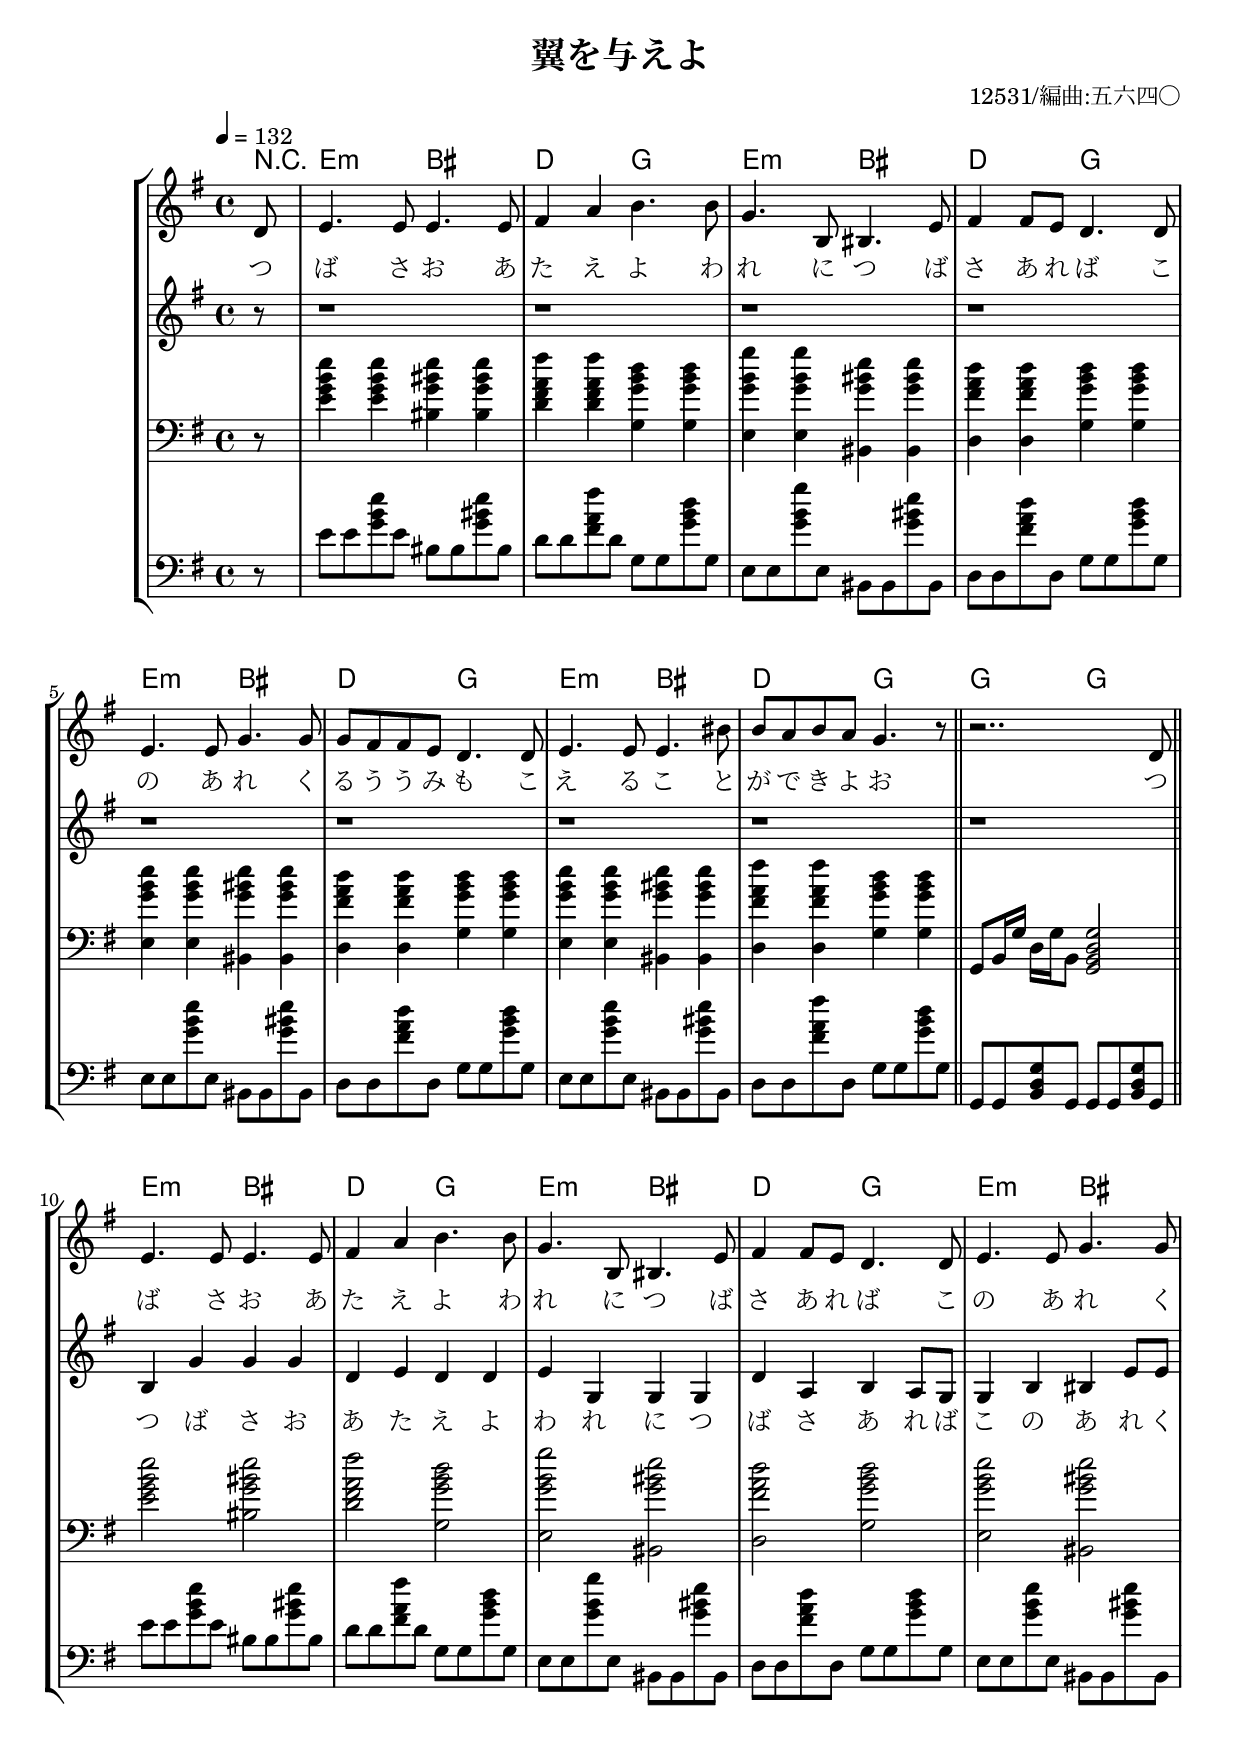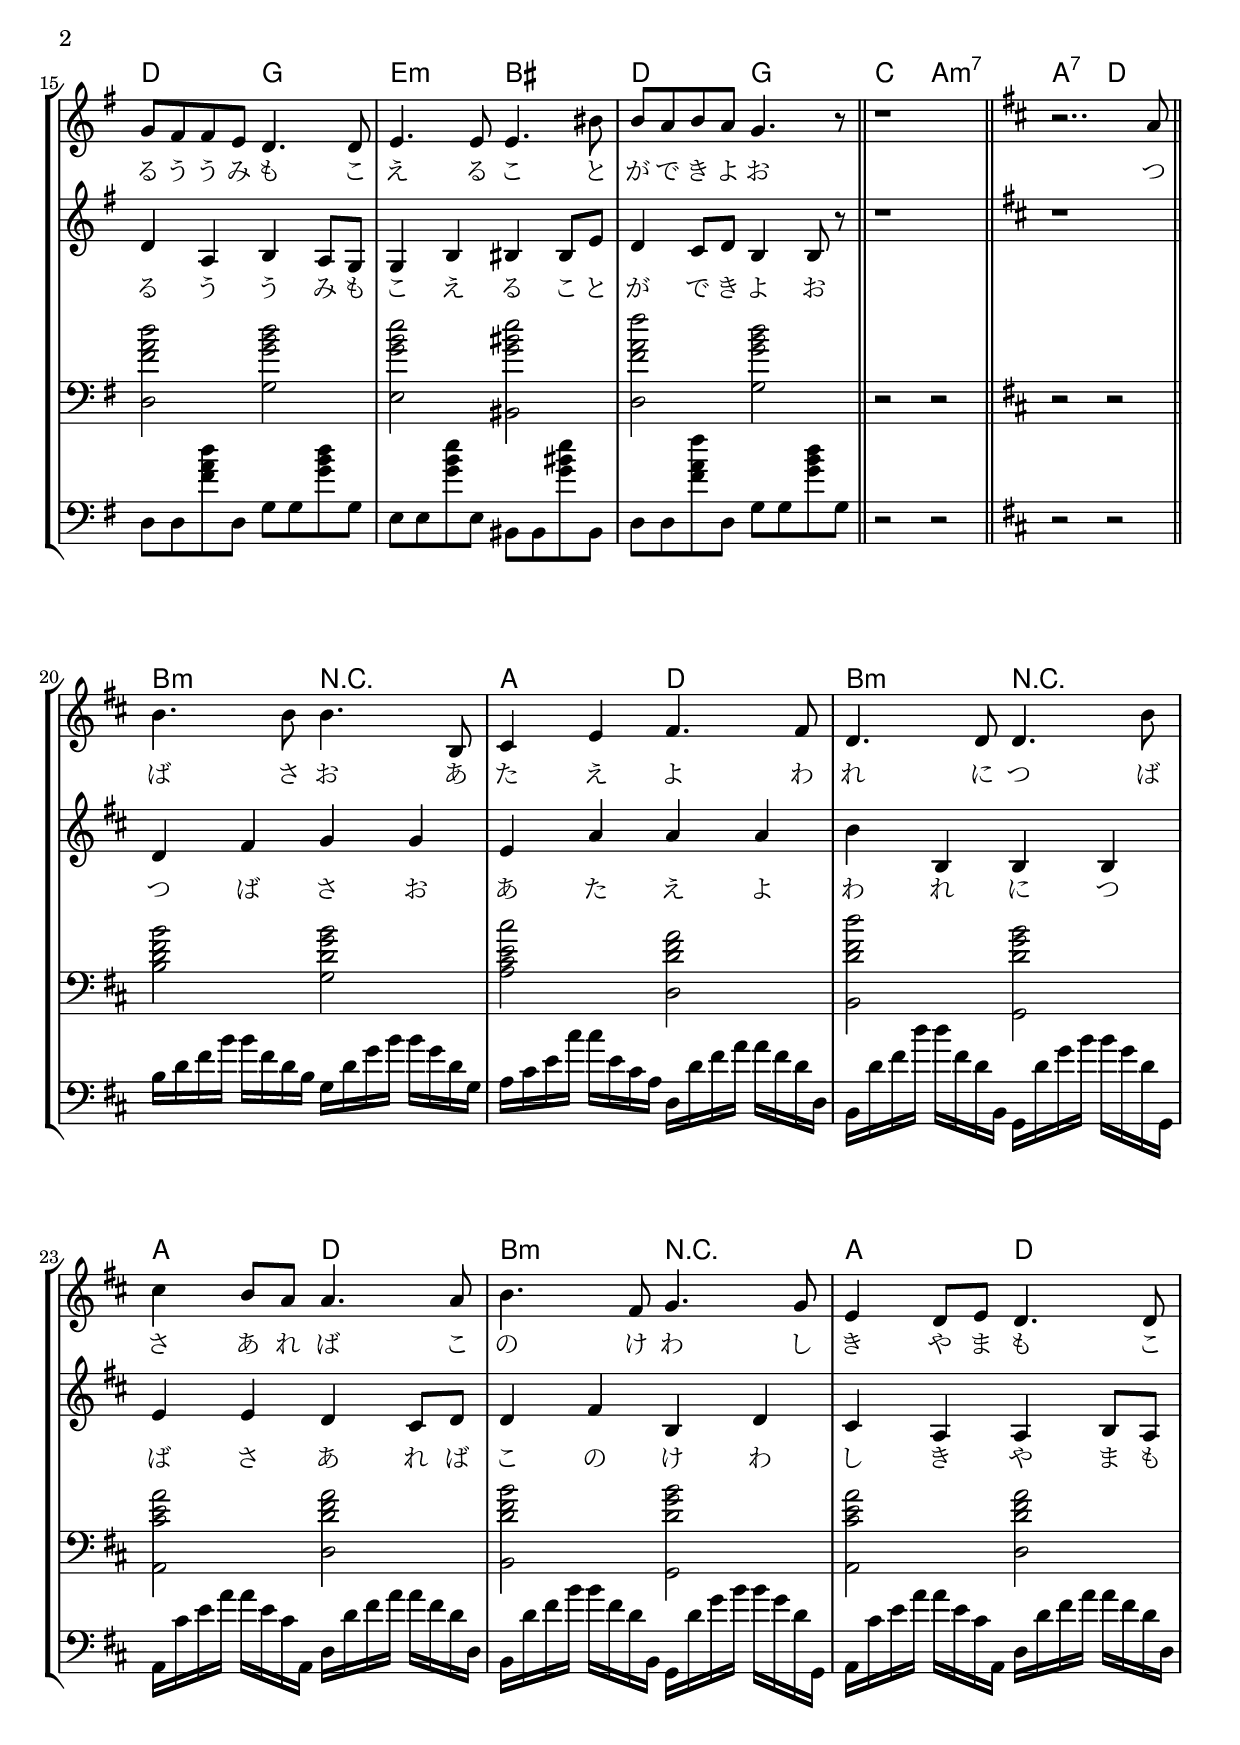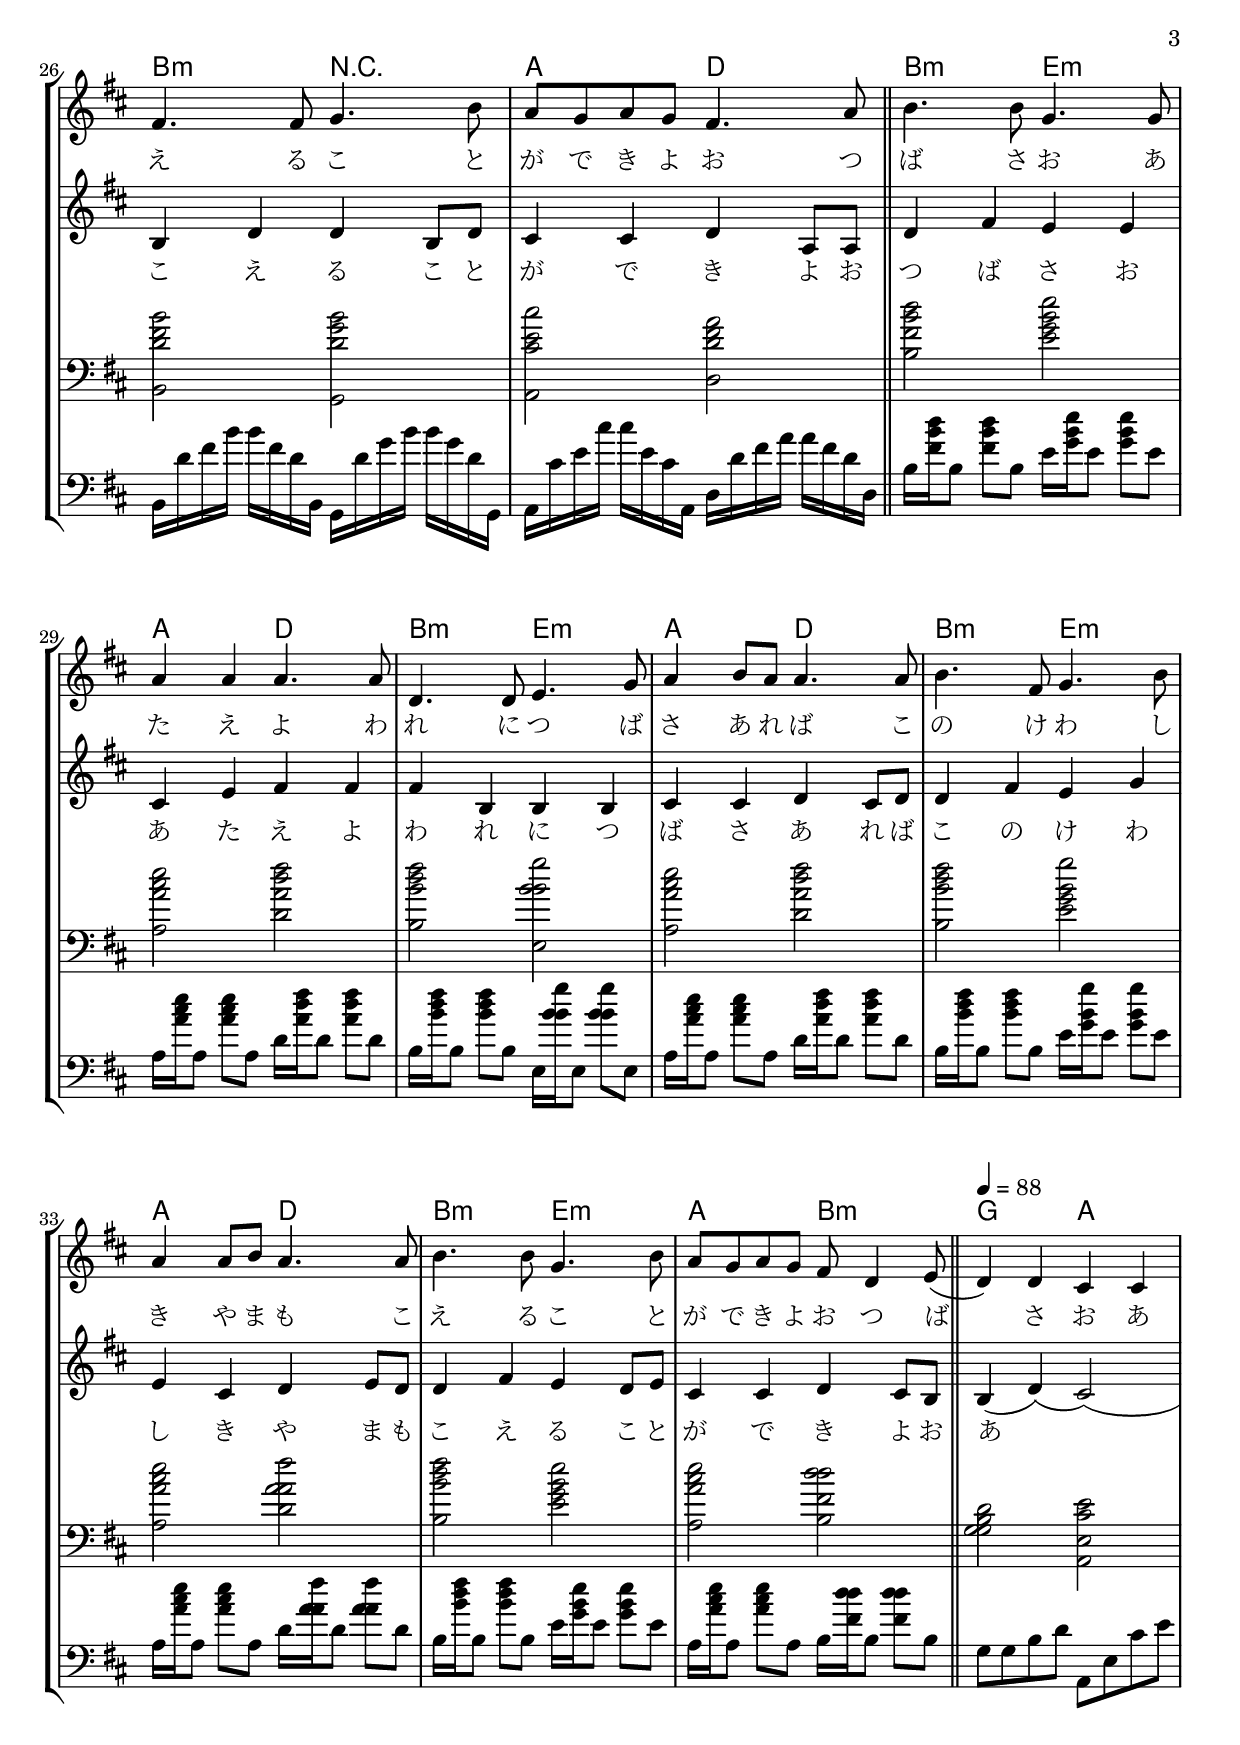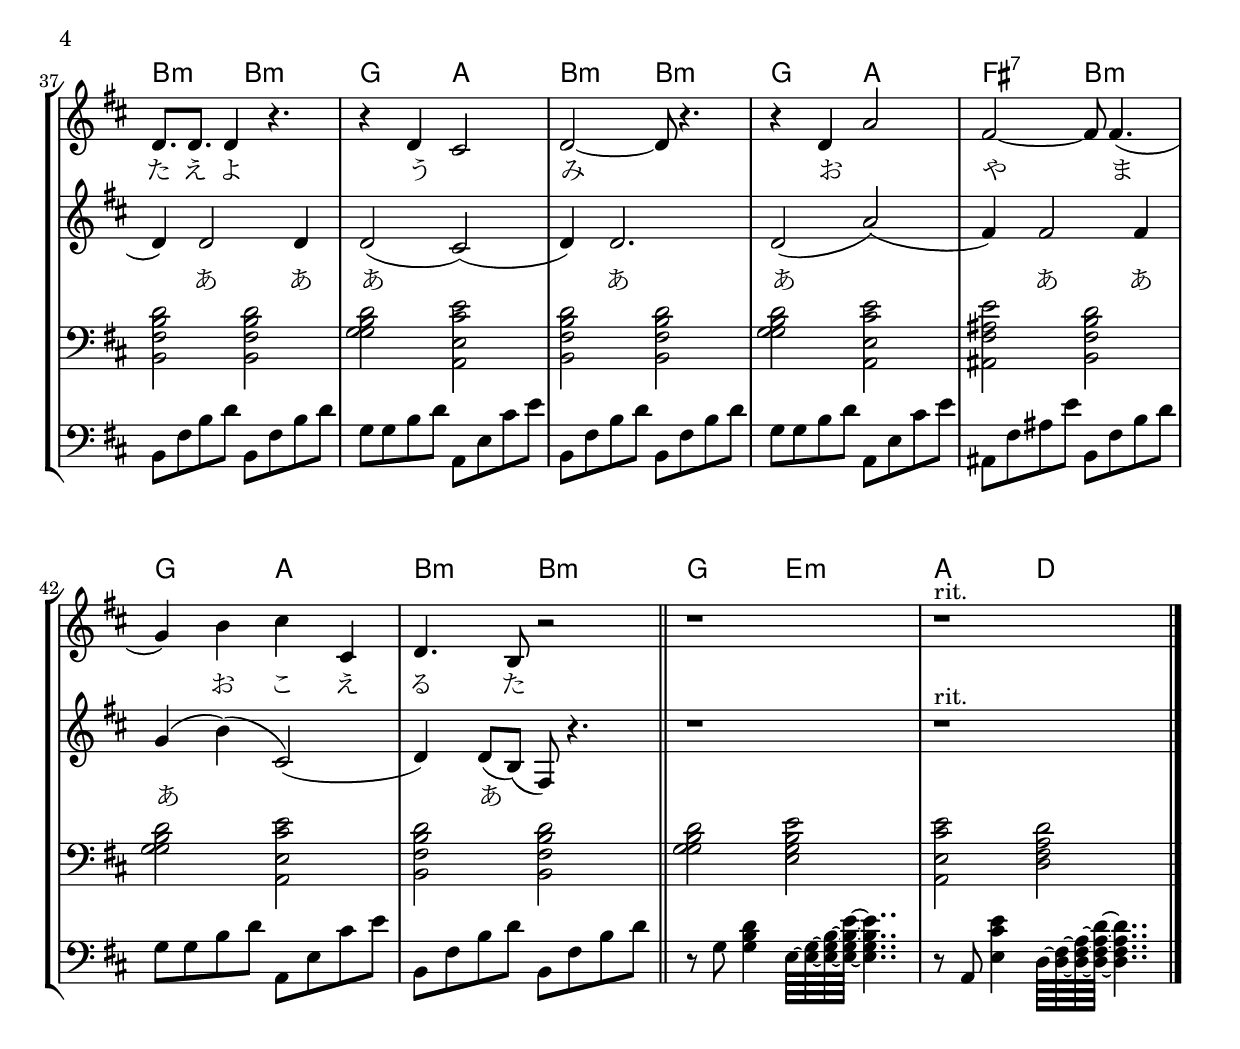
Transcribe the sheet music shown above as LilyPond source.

\version "2.12.1"

\header {
	title = \markup {翼を与えよ}
	composer = \markup \center-column {12531/編曲:五六四〇}
}

harmony = \chordmode {
		r8e2:m bis d g e:m bis d g e:m bis d g e:m bis d g 

	g g 

	e:m bis d g e:m bis d g e:m bis d g e:m bis d g 

	c a:min7 

	a:7 d 

	b:m r a d b:m r a d b:m r a d b:m r a d 

	b:m e:m a d b:m e:m a d b:m e:m a d b:m e:m a b:m 

	g a b:m b:m g a b:m b:m g a fis:7 b:m g a b:m b:m 

	g e:m a d 
}

melody = {
	\set Staff.midiInstrument = #"String Ensemble 1"
	\partial 8*1
		\key g \major
	\tempo 4 = 132
d'8 
	e'4.  e'8  e'4.  e'8 
	fis'4  a'4  b'4.  b'8 
	g'4.  b8  bis4.  e'8 
	fis'4  fis'8  e'8  d'4.  d'8 
	e'4.  e'8  g'4.  g'8 
	g'8  fis'8  fis'8  e'8  d'4.  d'8 
	e'4.  e'8  e'4.  bis'8 
	b'8  a'8  b'8  a'8  g'4.  	r8 	r2.. 
	\set Staff.midiInstrument = #"fss0.37"
	d'8 
	e'4.  e'8  e'4.  e'8 
	fis'4  a'4  b'4.  b'8 
	g'4.  b8  bis4.  e'8 
	fis'4  fis'8  e'8  d'4.  d'8 
	e'4.  e'8  g'4.  g'8 
	g'8  fis'8  fis'8  e'8  d'4.  d'8 
	e'4.  e'8  e'4.  bis'8 
	b'8  a'8  b'8  a'8  g'4.  	r8 	r1   
	\key d \major
	r2.. 
	\set Staff.midiInstrument = #"fss0.37"
	a'8 
	b'4.  b'8  b'4.  b8 
	cis'4  e'4  fis'4.  fis'8 
	d'4.  d'8  d'4.  b'8 
	cis''4  b'8  a'8  a'4.  a'8 
	b'4.  fis'8  g'4.  g'8 
	e'4  d'8  e'8  d'4.  d'8 
	fis'4.  fis'8  g'4.  b'8 
	a'8  g'8  a'8  g'8  fis'4.  	\set Staff.midiInstrument = #"String Ensemble 1"
	a'8 
	b'4.  b'8  g'4.  g'8 
	a'4  a'4  a'4.  a'8 
	d'4.  d'8  e'4.  g'8 
	a'4  b'8  a'8  a'4.  a'8 
	b'4.  fis'8  g'4.  b'8 
	a'4  a'8  b'8  a'4.  a'8 
	b'4.  b'8  g'4.  b'8 
	a'8  g'8  a'8  g'8  fis'8  	\set Staff.midiInstrument = #"fss0.37"
	d'4  e'8 
	(	\tempo 4 = 88
d'4)  d'4  cis'4  cis'4 
	d'8.  d'8.  d'4  r4.~ 
	r4  d'4  cis'2 
	d'2~d'8  r4.~ 
	r4  d'4  a'2 
	fis'2~fis'8  fis'4. 
	(g'4)  b'4  cis''4  cis'4 
	d'4.  b8  	r2 	r1 | r1^"rit." \bar "|."
}

words = \lyricmode {
	つ  ば  さ  お  あ  た  え  よ  わ  れ  に  つ  ば  さ  あ  れ  ば  こ  の  あ  れ  く  る  う  う  み  も  こ  え  る  こ  と  が  で  き  よ  お  
	
	つ  ば  さ  お  あ  た  え  よ  わ  れ  に  つ  ば  さ  あ  れ  ば  こ  の  あ  れ  く  る  う  う  み  も  こ  え  る  こ  と  が  で  き  よ  お  
	
	
	つ  ば  さ  お  あ  た  え  よ  わ  れ  に  つ  ば  さ  あ  れ  ば  こ  の  け  わ  し  き  や  ま  も  こ  え  る  こ  と  が  で  き  よ  お  
	つ  ば  さ  お  あ  た  え  よ  わ  れ  に  つ  ば  さ  あ  れ  ば  こ  の  け  わ  し  き  や  ま  も  こ  え  る  こ  と  が  で  き  よ  お  
	つ  ば  さ  お  あ  た  え  よ  う  み  お  や  ま  お  こ  え  る  た  め  に  
	
}

secondmelody = {
	\key g \major
	\tempo 4 = 132
	\partial 8*1
	r8	r1 | r1 | r1 | r1 | r1 | r1 | r1 | r1   
	r1   
	\set Staff.midiInstrument = #"Reed organ"
	 b4  g'4  g'4  g'4 
	d'4  e'4  d'4  d'4 
	e'4  g4  g4  g4 
	d'4  a4  b4  a8  g8 
	g4  b4  bis4  e'8  e'8 
	d'4  a4  b4  a8  g8 
	g4  b4  bis4  bis8  e'8 
	d'4  c'8  d'8  b4  b8  	r8 	r1   
	\key d \major
	r1   
	\set Staff.midiInstrument = #"Synth Bass 1"
	 d'4  fis'4  g'4  g'4 
	e'4  a'4  a'4  a'4 
	b'4  b4  b4  b4 
	e'4  e'4  d'4  cis'8  d'8 
	d'4  fis'4  b4  d'4 
	cis'4  a4  a4  b8  a8 
	b4  d'4  d'4  b8  d'8 
	cis'4  cis'4  d'4  a8  a8
	\set Staff.midiInstrument = #"Pad 4 (choir)"
	 d'4  fis'4  e'4  e'4 
	cis'4  e'4  fis'4  fis'4 
	fis'4  b4  b4  b4 
	cis'4  cis'4  d'4  cis'8  d'8 
	d'4  fis'4  e'4  g'4 
	e'4  cis'4  d'4  e'8  d'8 
	d'4  fis'4  e'4  d'8  e'8 
	cis'4  cis'4  d'4  cis'8  b8
	\set Staff.midiInstrument = #"Tubular Bells"
		\tempo 4 = 88
 b4  (d'4)  (cis'2) 
	(d'4)  d'2  d'4 
	d'2  (cis'2) 
	(d'4)  d'2. 
	d'2  (a'2) 
	(fis'4)  fis'2  fis'4 
	g'4  (b'4)  (cis'2) 
	(d'4)  d'8  (b8)  (fis8)  	r4. 	r1 | r1^"rit." \bar "|."
}

secondwords = \lyricmode {
	
	
	つ  ば  さ  お  あ  た  え  よ  わ  れ  に  つ  ば  さ  あ  れ  ば  こ  の  あ  れ  く  る  う  う  み  も  こ  え  る  こ  と  が  で  き  よ  お  
	
	
	つ  ば  さ  お  あ  た  え  よ  わ  れ  に  つ  ば  さ  あ  れ  ば  こ  の  け  わ  し  き  や  ま  も  こ  え  る  こ  と  が  で  き  よ  お  
	つ  ば  さ  お  あ  た  え  よ  わ  れ  に  つ  ば  さ  あ  れ  ば  こ  の  け  わ  し  き  や  ま  も  こ  え  る  こ  と  が  で  き  よ  お  
	あ  あ  あ  あ  あ  あ  あ  あ  あ  あ  
	
}

tempochange = {
	\tempo 4 = 132
	r1 | r1 | r1 | r1 | r1 | r1 | r1 | r1 \bar "||"
	\tempo 4 = 132
	r1 \bar "||"
	\tempo 4 = 132
	r1 | r1 | r1 | r1 | r1 | r1 | r1 | r1 \bar "||"
	\tempo 4 = 132
	r1 \bar "||"
	\tempo 4 = 132
	r1 \bar "||"
	\tempo 4 = 132
	r1 | r1 | r1 | r1 | r1 | r1 | r1 | r1 \bar "||"
	\tempo 4 = 132
	r1 | r1 | r1 | r1 | r1 | r1 | r1 | r1 \bar "||"
	\tempo 4 = 88
	r1 | r1 | r1 | r1 | r1 | r1 | r1 | r1 \bar "||"
	\tempo 4 = 88
	r1 | \tempo 4 = 66 r2 \tempo 4 = 58 r2 \bar "|."
}

mainacc = {
	\clef bass
	\set Staff.midiInstrument = #"Electric Grand"
	\key g \major
	\tempo 4 = 132
	\partial 8*1
	r8	<e' g' b' e''>4 <e' g' b' e''>4
	<bis g' bis' e''>4 <bis g' bis' e''>4
	<d' fis' a' fis''>4 <d' fis' a' fis''>4
	<g g' b' d''>4 <g g' b' d''>4
	<e g' b' g''>4 <e g' b' g''>4
	<bis, g' bis' e''>4 <bis, g' bis' e''>4
	<d fis' a' d''>4 <d fis' a' d''>4
	<g g' b' d''>4 <g g' b' d''>4
	<e g' b' e''>4 <e g' b' e''>4
	<bis, g' bis' e''>4 <bis, g' bis' e''>4
	<d fis' a' d''>4 <d fis' a' d''>4
	<g g' b' d''>4 <g g' b' d''>4
	<e g' b' e''>4 <e g' b' e''>4
	<bis, g' bis' e''>4 <bis, g' bis' e''>4
	<d fis' a' fis''>4 <d fis' a' fis''>4
	<g g' b' d''>4 <g g' b' d''>4
	\bar "||"

	\set Staff.midiInstrument = #"String Ensemble 1"
	g,8 b,16 g d g b,8
	<g, b, d g>2
	\bar "||"

	\set Staff.midiInstrument = #"Electric Grand"
	<e' g' b' e''>2
	<bis g' bis' e''>2
	<d' fis' a' fis''>2
	<g g' b' d''>2
	<e g' b' g''>2
	<bis, g' bis' e''>2
	<d fis' a' d''>2
	<g g' b' d''>2
	<e g' b' e''>2
	<bis, g' bis' e''>2
	<d fis' a' d''>2
	<g g' b' d''>2
	<e g' b' e''>2
	<bis, g' bis' e''>2
	<d fis' a' fis''>2
	<g g' b' d''>2
	\bar "||"

	\set Staff.midiInstrument = #"Acoustic grand"
	r2
	r2
	\bar "||"

	\set Staff.midiInstrument = #"Acoustic grand"
	\key d \major
	r2
	r2
	\bar "||"

	\set Staff.midiInstrument = #"String Ensemble 1"
	<b d' fis' b'>2
	<g d' g' b'>2
	<a cis' e' cis''>2
	<d d' fis' a'>2
	<b, d' fis' d''>2
	<g, d' g' b'>2
	<a, cis' e' a'>2
	<d d' fis' a'>2
	<b, d' fis' b'>2
	<g, d' g' b'>2
	<a, cis' e' a'>2
	<d d' fis' a'>2
	<b, d' fis' b'>2
	<g, d' g' b'>2
	<a, cis' e' cis''>2
	<d d' fis' a'>2
	\bar "||"

	\set Staff.midiInstrument = #"Electric Grand"
	<b fis' b' d''>2
	<e' g' b' e''>2
	<a a' cis'' e''>2
	<d' a' d'' fis''>2
	<b b' d'' fis''>2
	<e b' b' g''>2
	<a a' cis'' e''>2
	<d' a' d'' fis''>2
	<b b' d'' fis''>2
	<e' g' b' g''>2
	<a a' cis'' e''>2
	<d' a' a' fis''>2
	<b b' d'' fis''>2
	<e' g' b' e''>2
	<a a' cis'' e''>2
	<b fis' d'' d''>2
	\bar "||"

	\set Staff.midiInstrument = #"Church organ"
	\tempo 4 = 88
	<g g b d'>2
	<a, e cis' e'>2
	<b, fis b d'>2
	<b, fis b d'>2
	<g g b d'>2
	<a, e cis' e'>2
	<b, fis b d'>2
	<b, fis b d'>2
	<g g b d'>2
	<a, e cis' e'>2
	<ais, fis ais e'>2
	<b, fis b d'>2
	<g g b d'>2
	<a, e cis' e'>2
	<b, fis b d'>2
	<b, fis b d'>2
	\bar "||"

	\set Staff.midiInstrument = #"Church organ"
	<g g b d'>2
	<e g b e'>2
	<a, e cis' e'>2
	<d fis a d'>2
	\bar "|."
}

subacc = {
	\clef bass
	\set Staff.midiInstrument = #"Overdriven Guitar"
	\key g \major
	\tempo 4 = 132
	\partial 8*1
	r8	e'8 e'8 <g' b' e''>8 e'8
	bis8 bis8 <g' bis' e''>8 bis8
	d'8 d'8 <fis' a' fis''>8 d'8
	g8 g8 <g' b' d''>8 g8
	e8 e8 <g' b' g''>8 e8
	bis,8 bis,8 <g' bis' e''>8 bis,8
	d8 d8 <fis' a' d''>8 d8
	g8 g8 <g' b' d''>8 g8
	e8 e8 <g' b' e''>8 e8
	bis,8 bis,8 <g' bis' e''>8 bis,8
	d8 d8 <fis' a' d''>8 d8
	g8 g8 <g' b' d''>8 g8
	e8 e8 <g' b' e''>8 e8
	bis,8 bis,8 <g' bis' e''>8 bis,8
	d8 d8 <fis' a' fis''>8 d8
	g8 g8 <g' b' d''>8 g8
	\bar "||"

	\set Staff.midiInstrument = #"Distorted Guitar"
	g,8 g,8 <b, d g>8 g,8
	g,8 g,8 <b, d g>8 g,8
	\bar "||"

	\set Staff.midiInstrument = #"Distorted Guitar"
	e'8 e'8 <g' b' e''>8 e'8
	bis8 bis8 <g' bis' e''>8 bis8
	d'8 d'8 <fis' a' fis''>8 d'8
	g8 g8 <g' b' d''>8 g8
	e8 e8 <g' b' g''>8 e8
	bis,8 bis,8 <g' bis' e''>8 bis,8
	d8 d8 <fis' a' d''>8 d8
	g8 g8 <g' b' d''>8 g8
	e8 e8 <g' b' e''>8 e8
	bis,8 bis,8 <g' bis' e''>8 bis,8
	d8 d8 <fis' a' d''>8 d8
	g8 g8 <g' b' d''>8 g8
	e8 e8 <g' b' e''>8 e8
	bis,8 bis,8 <g' bis' e''>8 bis,8
	d8 d8 <fis' a' fis''>8 d8
	g8 g8 <g' b' d''>8 g8
	\bar "||"

	\set Staff.midiInstrument = #"Acoustic grand"
	r2
	r2
	\bar "||"

	\set Staff.midiInstrument = #"Acoustic grand"
	\key d \major
	r2
	r2
	\bar "||"

	\set Staff.midiInstrument = #"Distorted Guitar"
	b16 d' fis' b' b' fis' d' b
	g16 d' g' b' b' g' d' g
	a16 cis' e' cis'' cis'' e' cis' a
	d16 d' fis' a' a' fis' d' d
	b,16 d' fis' d'' d'' fis' d' b,
	g,16 d' g' b' b' g' d' g,
	a,16 cis' e' a' a' e' cis' a,
	d16 d' fis' a' a' fis' d' d
	b,16 d' fis' b' b' fis' d' b,
	g,16 d' g' b' b' g' d' g,
	a,16 cis' e' a' a' e' cis' a,
	d16 d' fis' a' a' fis' d' d
	b,16 d' fis' b' b' fis' d' b,
	g,16 d' g' b' b' g' d' g,
	a,16 cis' e' cis'' cis'' e' cis' a,
	d16 d' fis' a' a' fis' d' d
	\bar "||"

	\set Staff.midiInstrument = #"Overdriven Guitar"
	b16 <fis' b' d''>16 b8 <fis' b' d''>8 b8
	e'16 <g' b' e''>16 e'8 <g' b' e''>8 e'8
	a16 <a' cis'' e''>16 a8 <a' cis'' e''>8 a8
	d'16 <a' d'' fis''>16 d'8 <a' d'' fis''>8 d'8
	b16 <b' d'' fis''>16 b8 <b' d'' fis''>8 b8
	e16 <b' b' g''>16 e8 <b' b' g''>8 e8
	a16 <a' cis'' e''>16 a8 <a' cis'' e''>8 a8
	d'16 <a' d'' fis''>16 d'8 <a' d'' fis''>8 d'8
	b16 <b' d'' fis''>16 b8 <b' d'' fis''>8 b8
	e'16 <g' b' g''>16 e'8 <g' b' g''>8 e'8
	a16 <a' cis'' e''>16 a8 <a' cis'' e''>8 a8
	d'16 <a' a' fis''>16 d'8 <a' a' fis''>8 d'8
	b16 <b' d'' fis''>16 b8 <b' d'' fis''>8 b8
	e'16 <g' b' e''>16 e'8 <g' b' e''>8 e'8
	a16 <a' cis'' e''>16 a8 <a' cis'' e''>8 a8
	b16 <fis' d'' d''>16 b8 <fis' d'' d''>8 b8
	\bar "||"

	\set Staff.midiInstrument = #"Electric Grand"
	\tempo 4 = 88
	g8 g8 b8 d'8
	a,8 e8 cis'8 e'8
	b,8 fis8 b8 d'8
	b,8 fis8 b8 d'8
	g8 g8 b8 d'8
	a,8 e8 cis'8 e'8
	b,8 fis8 b8 d'8
	b,8 fis8 b8 d'8
	g8 g8 b8 d'8
	a,8 e8 cis'8 e'8
	ais,8 fis8 ais8 e'8
	b,8 fis8 b8 d'8
	g8 g8 b8 d'8
	a,8 e8 cis'8 e'8
	b,8 fis8 b8 d'8
	b,8 fis8 b8 d'8
	\bar "||"

	\set Staff.midiInstrument = #"Electric Grand"
	r8 g8 <g b d'>4
	e64~ <e~ g~> <e~ g~ b~> <e g b e'>~ <e g b e'>4..
	r8 a,8 <e cis' e'>4
	d64~ <d~ fis~> <d~ fis~ a~> <d fis a d'>~ <d fis a d'>4..
	\bar "|."
}

percA = {
	\drummode {
	\partial 8*1
	r8	r4 hh4 hh4 hh4  |hh4 hh4 hh4 hh4  |hh4 hh4 hh4 hh4  |hh4 hh4 hh4 hh4  |r4 hh4 hh4 hh4  |hh4 hh4 hh4 hh4  |hh4 hh4 hh4 hh4  |r1  \bar "||"
	r2 r8 hho4 hho8  \bar "||"
	r4 hh4 hh4 hh4  |hh4 hh4 hh4 hh4  |hh4 hh4 hh4 hh4  |hh4 hh4 hh4 hh4  |r4 hh4 hh4 hh4  |hh4 hh4 hh4 hh4  |hh4 hh4 hh4 hh4  |hh4 hh4 hh4 hh4  \bar "||"
	r8 hh4 hh4 hh4 hh8  \bar "||"
	\times 16/12{ r8. hh4 hh8 hh8. } \bar "||"
	r8 cymr16 cymr16 cymr8 cymr16 cymr16 cymr8 cymr16 cymr16 cymr8 cymr8  |cymr8 cymr16 cymr16 cymr8 cymr16 cymr16 cymr8 cymr16 cymr16 cymr8 cymr8  |cymr8 cymr16 cymr16 cymr8 cymr16 cymr16 cymr8 cymr16 cymr16 cymr8 cymr16 cymr16  |cymr8 cymr16 cymr16 cymr8 cymr16 cymr16 cymr8 cymr16 cymr16 cymr8 cymr8  |r8 cymr16 cymr16 cymr8 cymr16 cymr16 cymr8 cymr16 cymr16 cymr8 cymr8  |cymr8 cymr16 cymr16 cymr8 cymr16 cymr16 cymr8 cymr16 cymr16 cymr8 cymr8  |cymr8 cymr16 cymr16 cymr8 cymr16 cymr16 cymr8 cymr16 cymr16 cymr8 cymr16 cymr16  |cymr8 cymr16 cymr16 cymr8 cymr16 cymr16 cymr8 cymr16 cymr16 cymr8 cymr8  \bar "||"
	r4 sn2 sn8. sn16  |r4 sn2 sn8. sn16  |r4 sn2 sn8. sn16  |r4 sn2 sn8. sn16  |r4 sn2 sn8. sn16  |r4 sn2 sn8. sn16  |r4 sn2 sn8. sn16  |r8 sn8 sn4 sn8 sn8 sn16 sn8 sn16  \bar "||"
	r1 |r1 |r1 |r1 |r1 |r1 |r1 |r1 \bar "||"
	r1 |r1 \bar "|."
	}
}

percB = {
	\drummode {
	\partial 8*1
	r8	r4 sn8 sn4. sn4  |r4 sn8 sn4. sn4  |r4 sn8 sn4. sn4  |r4 sn8 sn4. sn4  |r4 sn8 sn4. sn4  |r4 sn8 sn4. sn4  |r4 sn8 sn4. sn4  |sn16 sn16 sn16 sn16 sn16 sn16 sn16 sn16 sn16 sn16 sn16 sn16 sn16 sn16 sn16 sn16  \bar "||"
	hhp4 hhp4 hhp4 hhp4  \bar "||"
	r8 hhp4 hhp4 hhp4 hhp8  |r8 hhp4 hhp4 hhp4 hhp8  |r8 hhp4 hhp4 hhp4 hhp8  |r8 hhp4 hhp4 hhp4 hhp8  |r8 hhp4 hhp4 hhp4 hhp8  |r8 hhp4 hhp4 hhp4 hhp8  |r8 hhp4 hhp4 hhp4 hhp8  |r8 hhp4 hhp2 r8  \bar "||"
	r8 sn4 sn4 sn4 sn8  \bar "||"
	\times 16/12{ sn16 sn4 r16 sn8 sn4 } \bar "||"
	r4 sn2 sn4  |r4 sn8 sn4. sn4  |r4 sn2 sn4  |r4 sn8 sn4. sn4  |r4 sn2 sn4  |r4 sn8 sn4. sn4  |r4 sn2 sn4  |r4 sn2 sn8 sn16 sn16  \bar "||"
	r4. r16 tommh8 tommh4. r16  |r1  |r4. r16 tommh8 tommh4. r16  |r1  |r4. r16 tommh8 tommh4. r16  |r1  |r4. r16 tommh8 tommh4. r16  |r1  \bar "||"
	r1 |r1 |r1 |r1 |r1 |r1 |r1 |r1 \bar "||"
	r1 |r1 \bar "|."
	}
}

percC = {
	\drummode {
	\partial 8*1
	r8	bd4 bd4 bd4 bd4  |bd4 bd4 bd4 bd8 bd8  |bd4 bd4 bd4 bd4  |bd4 bd4 bd4 bd8 bd8  |bd4 bd4 bd4 bd4  |bd4 bd4 bd4 bd8 bd8  |bd4 bd4 bd4 bd4  |bd4 bd4 bd8 bd8 bd8 bd8  \bar "||"
	r4. hh2 r8  \bar "||"
	r4 sn2 sn4  |r4 sn2 sn8. sn16  |r4 sn2 sn4  |r4 sn2 sn8. sn16  |r4 sn2 sn4  |r4 sn2 sn8. sn16  |r4 sn2 sn4  |r4 sn4 r16 sn16 sn8. sn16 sn16 sn16  \bar "||"
	bd16 bd4. r16 bd16 bd8. bd4  \bar "||"
	\times 16/12{ r8 bd16 bd8 bd16 bd8 bd16 bd8 bd16 } \bar "||"
	bd8. bd16 bd8. bd16 bd8. bd16 bd8. bd16  |bd8. bd16 bd8. bd16 bd8. bd16 bd4  |bd8. bd16 bd8. bd16 bd8. bd16 bd8. bd16  |bd8. bd16 bd8. bd16 bd8. bd16 bd4  |bd8. bd16 bd8. bd16 bd8. bd16 bd8. bd16  |bd8. bd16 bd8. bd16 bd8. bd16 bd4  |bd8. bd16 bd8. bd16 bd8. bd16 bd8. bd16  |bd8. bd16 bd8. bd16 bd8. bd16 bd8. bd16  \bar "||"
	r8 toml8 toml8 toml8 toml8 toml8 toml8 toml8  |toml8 toml8 toml8 toml8 toml8 toml8 toml8 toml8  |toml8 toml8 toml8 toml8 toml8 toml8 toml8 toml8  |toml8 toml8 toml8 toml8 toml8 toml8 toml8 toml8  |r8 toml8 toml8 toml8 toml8 toml8 toml8 toml8  |toml8 toml8 toml8 toml8 toml8 toml8 toml8 toml8  |toml8 toml8 toml8 toml8 toml8 toml8 toml8 toml8  |toml8 toml8 toml8 toml8 toml8 toml8 toml8 toml8  \bar "||"
	r1 |r1 |r1 |r1 |r1 |r1 |r1 |r1 \bar "||"
	r1 |r1 \bar "|."
	}
}

percD = {
	\drummode {
	\partial 8*1
	r8	r8 hhp4 hhp4 hhp4 hhp8  |r8 hhp4 hhp4 hhp4 hhp8  |r8 hhp4 hhp4 hhp4 hhp8  |r8 hhp4 hhp4 hhp4 hhp8  |r8 hhp4 hhp4 hhp4 hhp8  |r8 hhp4 hhp4 hhp4 hhp8  |r8 hhp4 hhp4 hhp4 hhp8  |r8 hhp4 hhp4 hhp4 hhp8  \bar "||"
	bd8. bd4. r16 bd4 bd8  \bar "||"
	bd2 bd8 bd16 bd4 r16  |bd2 bd8 bd16 bd4 r16  |bd2 bd8 bd16 bd4 r16  |bd2 bd8 bd16 bd4 r16  |bd2 bd8 bd16 bd4 r16  |bd2 bd8 bd16 bd4 r16  |bd2 bd8 bd16 bd4 r16  |bd4. bd8 bd4 bd4  \bar "||"
	r2 r16 cymc16 cymc4.  \bar "||"
	\times 16/12{ r4 r16 hhp4 r16 hhp8 } \bar "||"
	r1  |r2 r16 tommh4. r16  |r1  |r2 r16 tommh4. r16  |r1  |r2 r16 tommh4. r16  |r1  |r4. tommh2 r8  \bar "||"
	r1  |r4. r16 tomfh8 tomfh4. r16  |r1  |r4. r16 tomfh8 tomfh4. r16  |r1  |r4. r16 tomfh8 tomfh4. r16  |r1  |r4. r16 tomfh2 r16  \bar "||"
	r1 |r1 |r1 |r1 |r1 |r1 |r1 |r1 \bar "||"
	r1 |r1 \bar "|."
	}
}

percE = {
	\drummode {
	\partial 8*1
	r8	cymc1  |r1 |r1 |r1 |cymc1  |r1 |r1 |r1 \bar "||"
	r1 \bar "||"
	cymc1  |r1 |r1 |r1 |cymc1  |r1 |r1 |r1 \bar "||"
	r1  \bar "||"
	\times 16/12{ r2 r8. hho16 } \bar "||"
	r1  |r2. r8 toml8  |r1  |r2. r8 toml8  |r1  |r2. r8 toml8  |r1  |r2 r16 toml4. r16  \bar "||"
	bd4. r16 bd8. bd4.  |bd8. bd4. r16 bd4 bd8  |bd8. bd4 bd8. bd4.  |bd8. bd4. r16 bd4 bd8  |bd4. r16 bd8. bd4.  |bd8. bd4. r16 bd4 bd8  |bd8. bd4 bd8. bd4.  |bd4. bd8 bd4 r16 bd8.  \bar "||"
	r1 |r1 |r1 |r1 |r1 |r1 |r1 |r1 \bar "||"
	r1 |r1 \bar "|."
	}
}

percF = {
	\drummode {
	\partial 8*1
	r8	r1 | r1 | r1 | r1 | r1 | r1 | r1 | r1 \bar "||"
	r1 \bar "||"
	r1 | r1 | r1 | r1 | r1 | r1 | r1 | r1 \bar "||"
	r2 r8 rb4 rb8  \bar "||"
	r1 \bar "||"
	cymc1  |r1 |r1 |r1 |cymc1  |r1 |r1 |r1 \bar "||"
	cymc1  |r1 |r1 |r1 |cymc1  |r1 |r1 |r1 \bar "||"
	r1 | r1 | r1 | r1 | r1 | r1 | r1 | r1 \bar "||"
	r1 | r1 \bar "|."
	}
}

percG = {
	\drummode {
	\partial 8*1
	r8	r1 | r1 | r1 | r1 | r1 | r1 | r1 | r1 \bar "||"
	r1 \bar "||"
	r1 | r1 | r1 | r1 | r1 | r1 | r1 | r1 \bar "||"
	r4. hc16 hc2 r16  \bar "||"
	r1 \bar "||"
	r1 | r1 | r1 | r1 | r1 | r1 | r1 | r1 \bar "||"
	r1 | r1 | r1 | r1 | r1 | r1 | r1 | r1 \bar "||"
	r1 | r1 | r1 | r1 | r1 | r1 | r1 | r1 \bar "||"
	r1 | r1 \bar "|."
	}
}

percH = {
	\drummode {
	\partial 8*1
	r8	r1 | r1 | r1 | r1 | r1 | r1 | r1 | r1 \bar "||"
	r1 \bar "||"
	r1 | r1 | r1 | r1 | r1 | r1 | r1 | r1 \bar "||"
	r8. cymr16 cymr2 r16 cymr8.  \bar "||"
	r1 \bar "||"
	r1 | r1 | r1 | r1 | r1 | r1 | r1 | r1 \bar "||"
	r1 | r1 | r1 | r1 | r1 | r1 | r1 | r1 \bar "||"
	r1 | r1 | r1 | r1 | r1 | r1 | r1 | r1 \bar "||"
	r1 | r1 \bar "|."
	}
}

\score {
	<<
		\new StaffGroup <<
			\new ChordNames {\harmony}
			\new Voice = "melody" {\melody}
			\new Lyrics \lyricsto "melody" \words
			\new Voice = "secondmelody" {\secondmelody}
			\new Lyrics \lyricsto "secondmelody" \secondwords
			\new Staff = "mainacc" {\mainacc}
			\new Staff = "subacc" {\subacc}
		>>
	>>
	\layout { }
}
